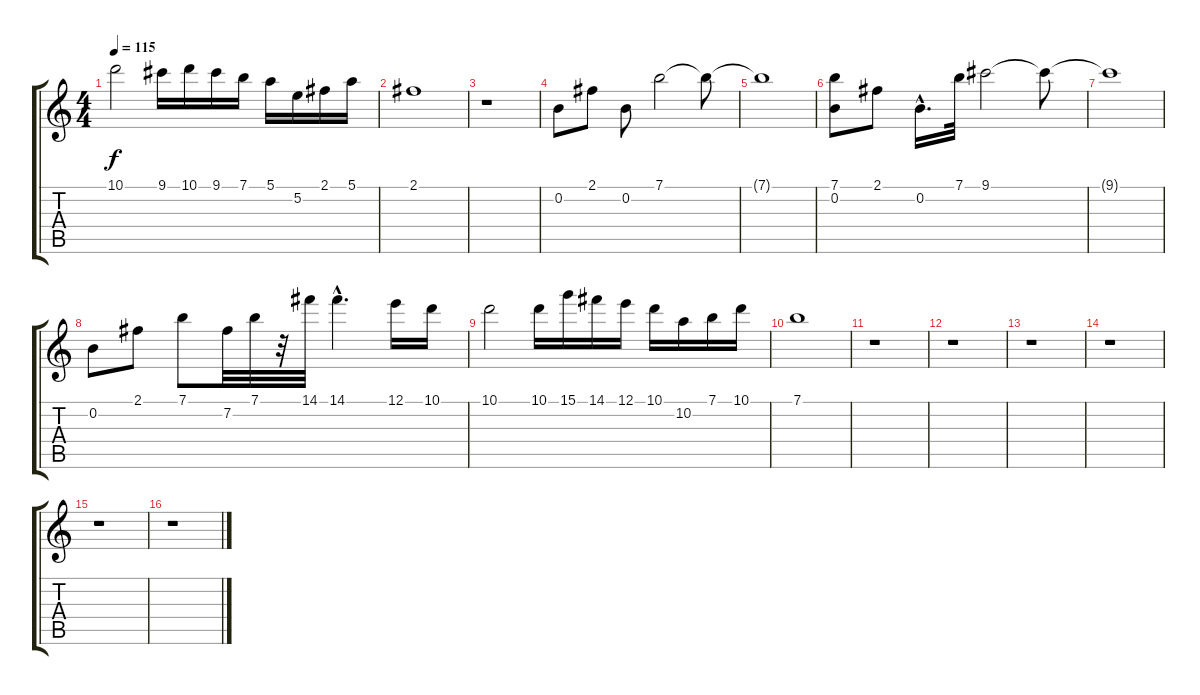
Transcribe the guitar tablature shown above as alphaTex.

\track "" {instrument distortionguitar}
\staff {score tabs}
\tuning (E4 B3 G3 D3 A2 E2) {hide}
\ts (4 4)
\tempo 115
\clef g2
\ks c
10.1{t}.2{dy f} 9.1.16 10.1.16 9.1.16 7.1.16 5.1.16 5.2.16 2.1.16 5.1.16 |
2.1.1 |
r.1 |
0.2.8 2.1.8 0.2.8 7.1.2 7.1{t}.8 |
7.1{t}.1 |
(7.1 0.2).8 2.1.8 0.2{hac}.16{d} 7.1.32 9.1.2 9.1{t}.8 |
9.1{t}.1 |
0.2.8 2.1.8 7.1.8 7.2.32 7.1.32 r.32 14.1.32 14.1{hac}.4{d} 12.1.16 10.1.16 |
10.1.2 10.1.16 15.1.16 14.1.16 12.1.16 10.1.16 10.2.16 7.1.16 10.1.16 |
7.1.1 |
r.1 |
r.1 |
r.1 |
r.1 |
r.1 |
r.1
